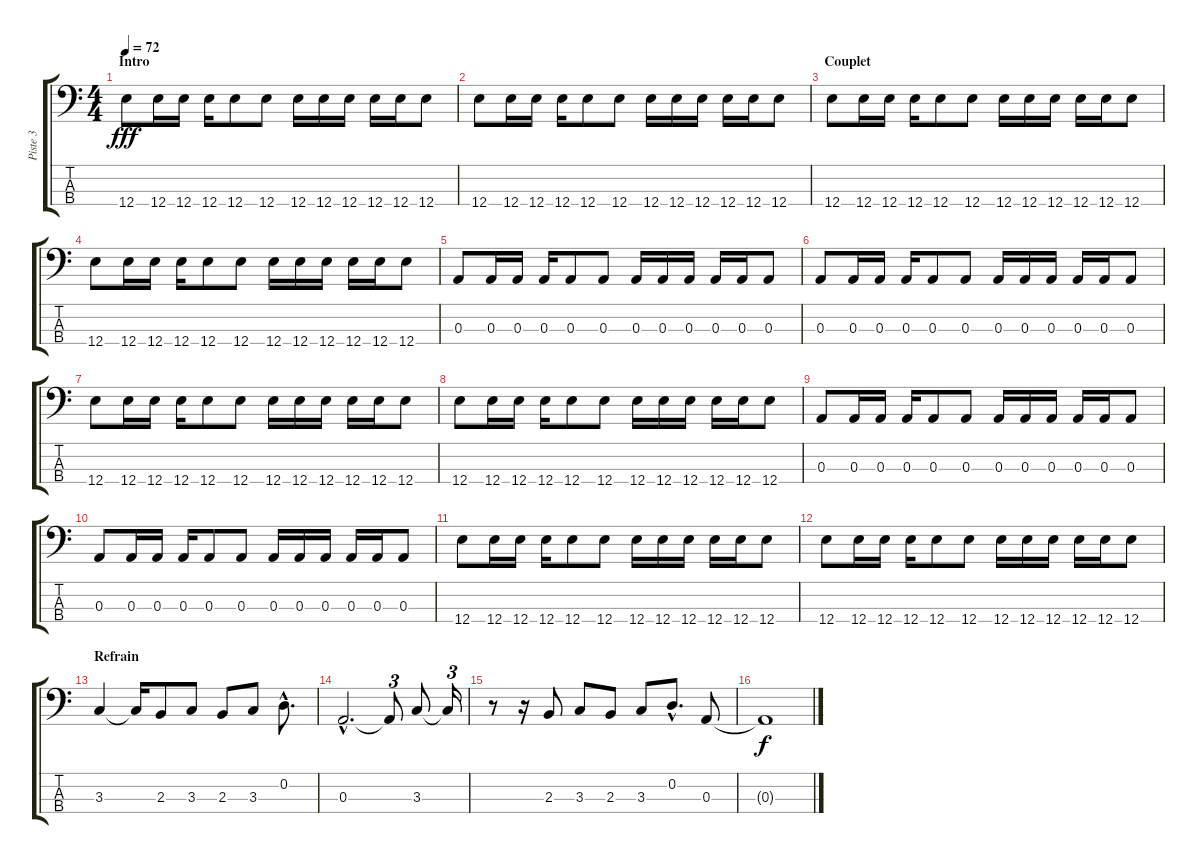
\track ("Piste 3" "Piste 3") {instrument electricbasspick}
\staff {score tabs}
\tuning (G2 D2 A1 E1) {hide}
\ts (4 4)
\section ("" "Intro")
\tempo 72
\clef f4
\ks c
12.4.8{dy fff instrument electricbasspick} 12.4.16 12.4.16 12.4.16 12.4.8 12.4.8 12.4.16 12.4.16 12.4.16 12.4.16 12.4.16 12.4.8 |
12.4.8 12.4.16 12.4.16 12.4.16 12.4.8 12.4.8 12.4.16 12.4.16 12.4.16 12.4.16 12.4.16 12.4.8 |
\section ("" "Couplet")
12.4.8 12.4.16 12.4.16 12.4.16 12.4.8 12.4.8 12.4.16 12.4.16 12.4.16 12.4.16 12.4.16 12.4.8 |
12.4.8 12.4.16 12.4.16 12.4.16 12.4.8 12.4.8 12.4.16 12.4.16 12.4.16 12.4.16 12.4.16 12.4.8 |
0.3.8 0.3.16 0.3.16 0.3.16 0.3.8 0.3.8 0.3.16 0.3.16 0.3.16 0.3.16 0.3.16 0.3.8 |
0.3.8 0.3.16 0.3.16 0.3.16 0.3.8 0.3.8 0.3.16 0.3.16 0.3.16 0.3.16 0.3.16 0.3.8 |
12.4.8 12.4.16 12.4.16 12.4.16 12.4.8 12.4.8 12.4.16 12.4.16 12.4.16 12.4.16 12.4.16 12.4.8 |
12.4.8 12.4.16 12.4.16 12.4.16 12.4.8 12.4.8 12.4.16 12.4.16 12.4.16 12.4.16 12.4.16 12.4.8 |
0.3.8 0.3.16 0.3.16 0.3.16 0.3.8 0.3.8 0.3.16 0.3.16 0.3.16 0.3.16 0.3.16 0.3.8 |
0.3.8 0.3.16 0.3.16 0.3.16 0.3.8 0.3.8 0.3.16 0.3.16 0.3.16 0.3.16 0.3.16 0.3.8 |
12.4.8 12.4.16 12.4.16 12.4.16 12.4.8 12.4.8 12.4.16 12.4.16 12.4.16 12.4.16 12.4.16 12.4.8 |
12.4.8 12.4.16 12.4.16 12.4.16 12.4.8 12.4.8 12.4.16 12.4.16 12.4.16 12.4.16 12.4.16 12.4.8 |
\section ("" "Refrain")
3.3.4 3.3{t}.16 2.3.8 3.3.8 2.3.8 3.3.8 0.2{hac}.8{d} |
0.3{hac}.2{d} 0.3{t}.8{tu (3 2)} 3.3.8 3.3{t}.16{tu (3 2)} |
r.8 r.16 2.3.8 3.3.8 2.3.8 3.3.8 0.2{hac}.8{d} 0.3.8 |
0.3{t}.1{dy f}
